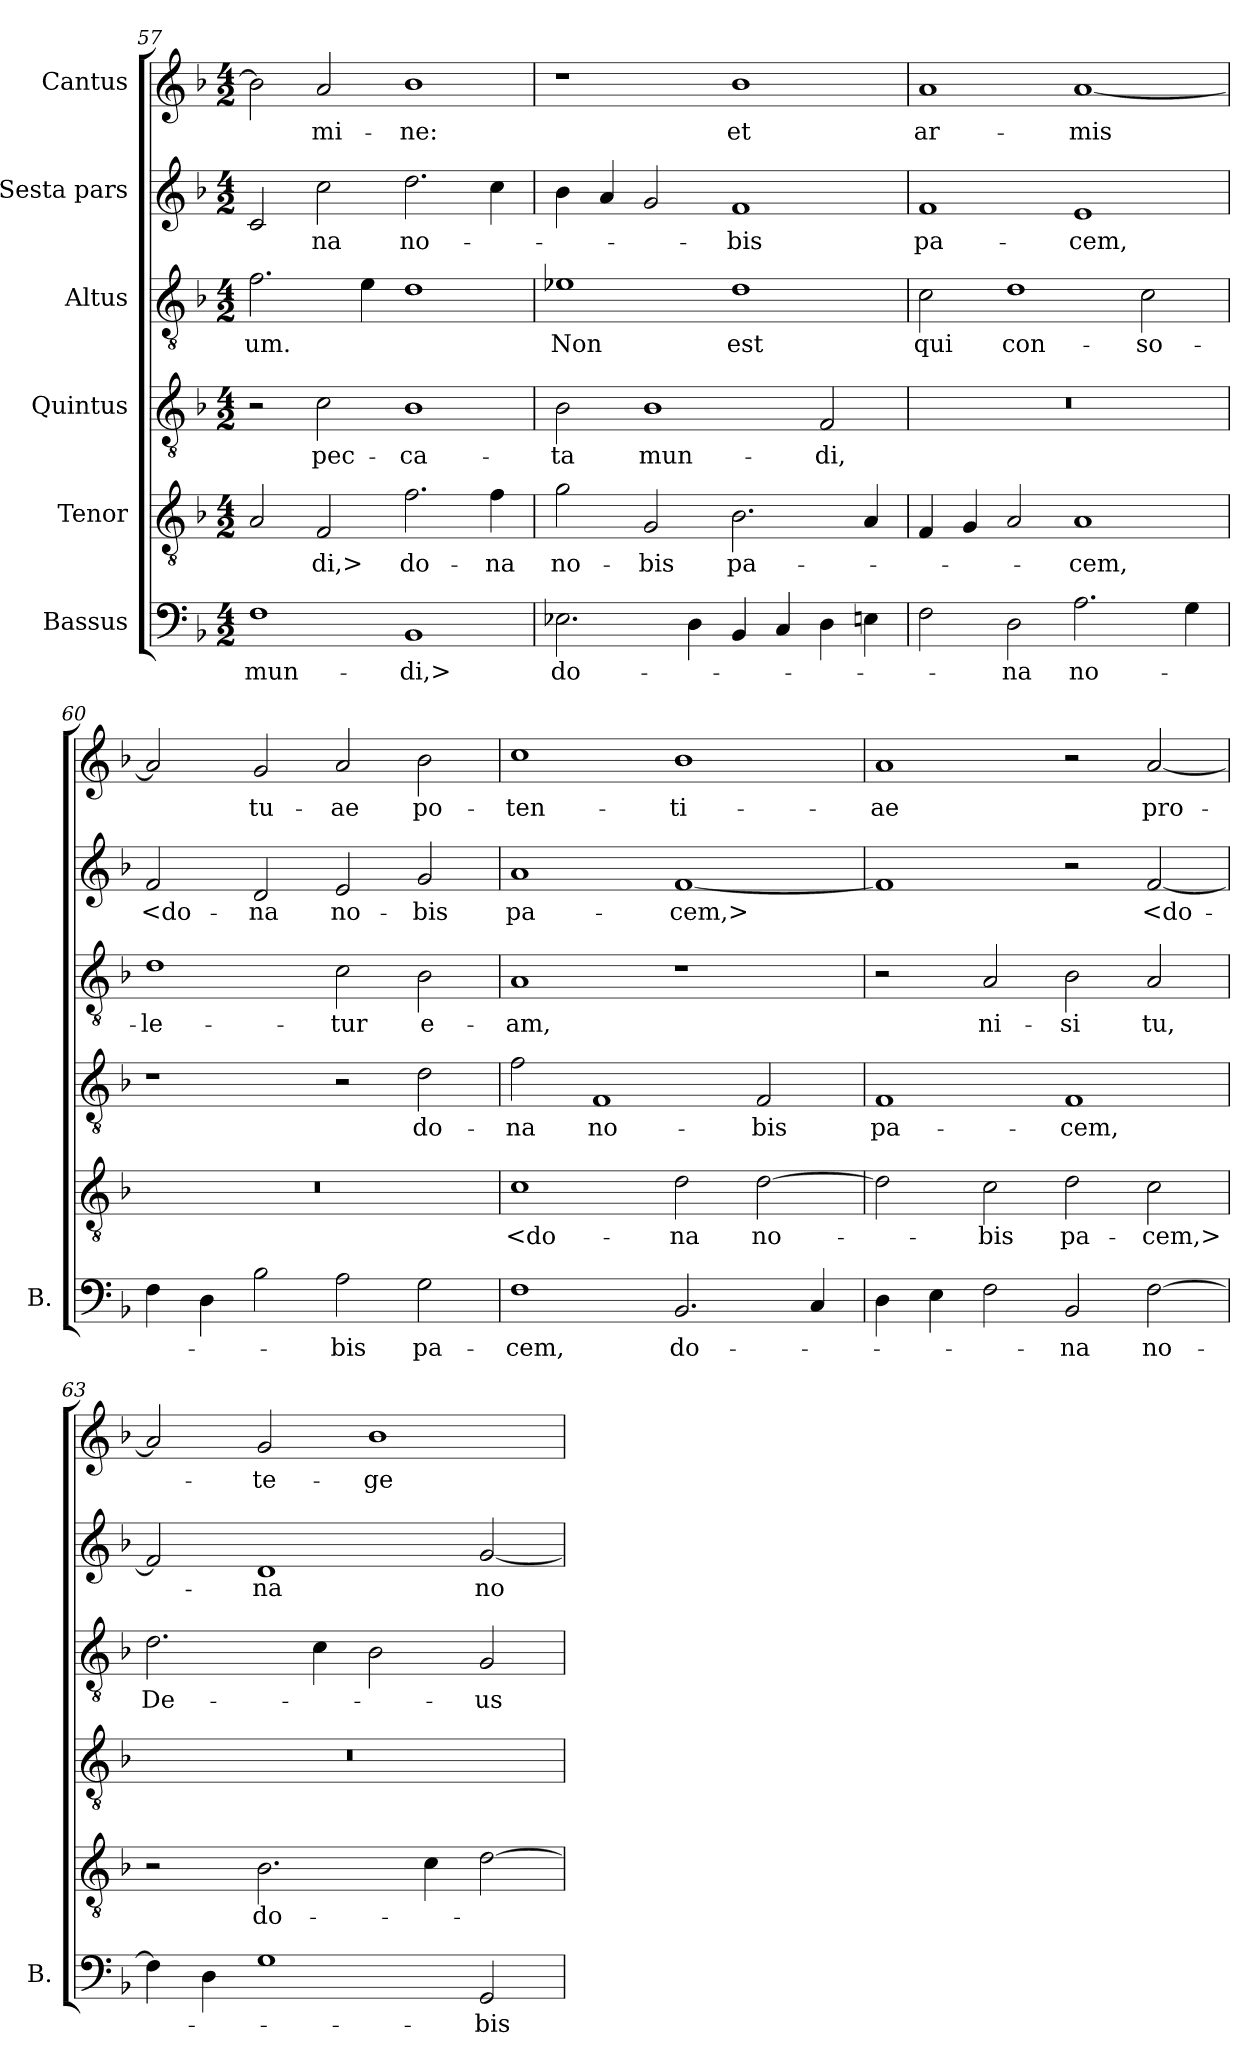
**kern	**text	**kern	**text	**kern	**text	**kern	**text	**kern	**text	**kern	**text
*part6	*part6	*part5	*part5	*part4	*part4	*part3	*part3	*part2	*part2	*part1	*part1
*staff6	*staff6	*staff5	*staff5	*staff4	*staff4	*staff3	*staff3	*staff2	*staff2	*staff1	*staff1
*I"Bassus	*	*I"Tenor	*	*I"Quintus	*	*I"Altus	*	*I"Sesta pars	*	*I"Cantus	*
*I'B.	*	*	*	*	*	*	*	*	*	*	*
*clefF4	*	*clefGv2	*	*clefGv2	*	*clefGv2	*	*clefG2	*	*clefG2	*
*	*	*ITrd7c12	*	*ITrd7c12	*	*ITrd7c12	*	*	*	*	*
*k[b-]	*	*k[b-]	*	*k[b-]	*	*k[b-]	*	*k[b-]	*	*k[b-]	*
*F:	*	*F:	*	*F:	*	*F:	*	*F:	*	*F:	*
*M4/2	*	*M4/2	*	*M4/2	*	*M4/2	*	*M4/2	*	*M4/2	*
=57	=57	=57	=57	=57	=57	=57	=57	=57	=57	=57	=57
1F\	mun-	2AA/	.	2r	.	2.F\	-um.	2c/	.	2b-\]	.
.	.	2FF/	-di,>	2C\	pec-	.	.	2cc\	-na	2a/	-mi-
.	.	.	.	.	.	4E\	.	.	.	.	.
1BB-/	-di,>	2.F\	do-	1BB-\	-ca-	1D\	.	2.dd\	no-	1b-\	-ne:
.	.	4F\	-na	.	.	.	.	4cc\	.	.	.
=58	=58	=58	=58	=58	=58	=58	=58	=58	=58	=58	=58
2.E-X\	do-	2G\	no-	2BB-\	-ta	1E-X\	Non	4b-\	.	1r	.
.	.	.	.	.	.	.	.	4a/	.	.	.
.	.	2GG/	-bis	1BB-\	mun-	.	.	2g/	.	.	.
4D\	.	.	.	.	.	.	.	.	.	.	.
4BB-/	.	2.BB-\	pa-	.	.	1D\	est	1f/	-bis	1b-\	et
4C/	.	.	.	.	.	.	.	.	.	.	.
4D\	.	.	.	2FF/	-di,	.	.	.	.	.	.
4E\	.	4AA/	.	.	.	.	.	.	.	.	.
=59	=59	=59	=59	=59	=59	=59	=59	=59	=59	=59	=59
2F\	.	4FF/	.	0r	.	2C\	qui	1f/	pa-	1a/	ar-
.	.	4GG/	.	.	.	.	.	.	.	.	.
2D\	-na	2AA/	.	.	.	1D\	con-	.	.	.	.
2.A\	no-	1AA/	-cem,	.	.	.	.	1e/	-cem,	[1a/	-mis
.	.	.	.	.	.	2C\	-so-	.	.	.	.
4G\	.	.	.	.	.	.	.	.	.	.	.
=60	=60	=60	=60	=60	=60	=60	=60	=60	=60	=60	=60
4F\	.	0r	.	1r	.	1D\	-le-	2f/	<do-	2a/]	.
4D\	.	.	.	.	.	.	.	.	.	.	.
2B-\	.	.	.	.	.	.	.	2d/	-na	2g/	tu-
2A\	-bis	.	.	2r	.	2C\	-tur	2e/	no-	2a/	-ae
2G\	pa-	.	.	2D\	do-	2BB-\	e-	2g/	-bis	2b-\	po-
=61	=61	=61	=61	=61	=61	=61	=61	=61	=61	=61	=61
1F\	-cem,	1C\	<do-	2F\	-na	1AA/	-am,	1a/	pa-	1cc\	-ten-
.	.	.	.	1FF/	no-	.	.	.	.	.	.
2.BB-/	do-	2D\	-na	.	.	1r	.	[1f/	-cem,>	1b-\	-ti-
.	.	[2D\	no-	2FF/	-bis	.	.	.	.	.	.
4C/	.	.	.	.	.	.	.	.	.	.	.
=62	=62	=62	=62	=62	=62	=62	=62	=62	=62	=62	=62
4D\	.	2D\]	.	1FF/	pa-	2r	.	1f/]	.	1a/	-ae
4E\	.	.	.	.	.	.	.	.	.	.	.
2F\	.	2C\	-bis	.	.	2AA/	ni-	.	.	.	.
2BB-/	-na	2D\	pa-	1FF/	-cem,	2BB-\	-si	2r	.	2r	.
[2F\	no-	2C\	-cem,>	.	.	2AA/	tu,	[2f/	<do-	[2a/	pro-
=63	=63	=63	=63	=63	=63	=63	=63	=63	=63	=63	=63
4F\]	.	2r	.	0r	.	2.D\	De-	2f/]	.	2a/]	.
4D\	.	.	.	.	.	.	.	.	.	.	.
1G\	.	2.BB-\	do-	.	.	.	.	1d/	-na	2g/	-te-
.	.	.	.	.	.	4C\	.	.	.	.	.
.	.	.	.	.	.	2BB-\	.	.	.	1b-\	-ge
.	.	4C\	.	.	.	.	.	.	.	.	.
2GG/	-bis	[2D\	.	.	.	2GG/	-us	[2g/	no-	.	.
=	=	=	=	=	=	=	=	=	=	=	=
*-	*-	*-	*-	*-	*-	*-	*-	*-	*-	*-	*-
